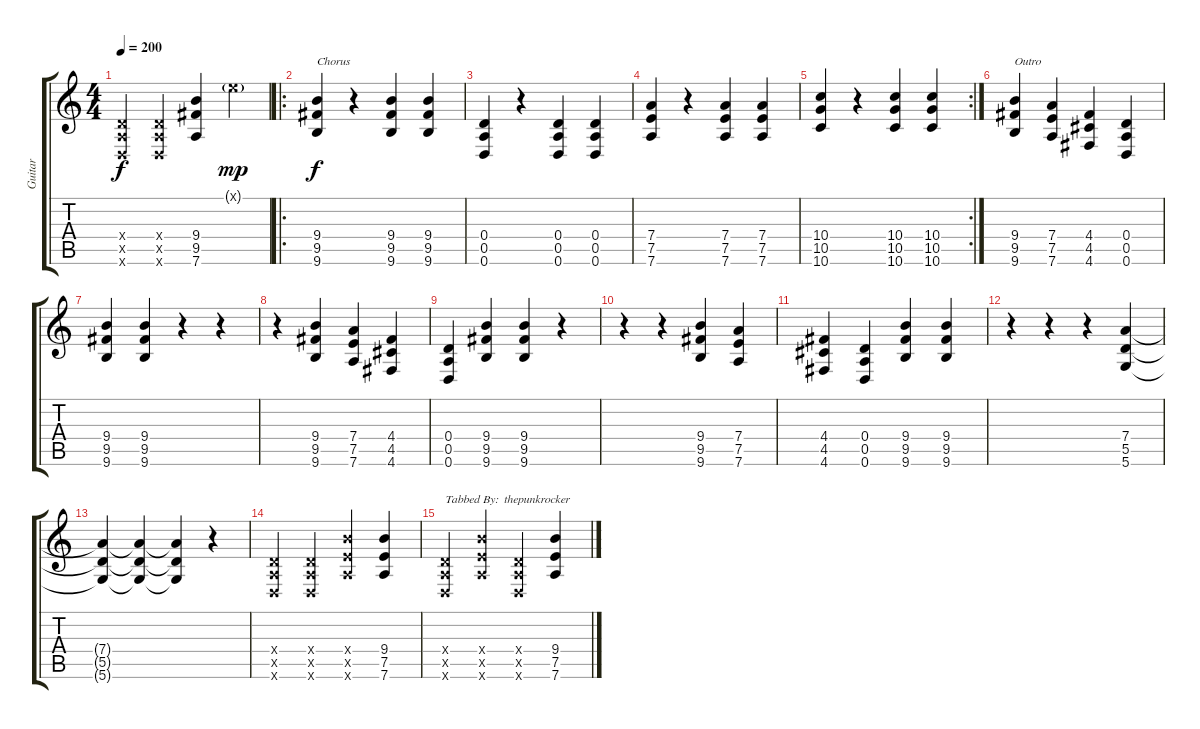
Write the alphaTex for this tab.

\track ("Guitar" "Guitar") {instrument overdrivenguitar}
\staff {score tabs}
\tuning (E4 B3 G3 D3 A2 D2) {hide}
\ts (4 4)
\tempo 200
\clef g2
\ks c
(0.4{x} 0.5{x} 0.6{x}).4{dy f} (0.4{x} 0.5{x} 0.6{x}).4 (9.4 9.5 7.6).4 0.1{g x}.4{dy mp} |
\ro
(9.4 9.5 9.6).4{txt "Chorus" dy f} r.4 (9.4 9.5 9.6).4 (9.4 9.5 9.6).4 |
(0.4 0.5 0.6).4 r.4 (0.4 0.5 0.6).4 (0.4 0.5 0.6).4 |
(7.4 7.5 7.6).4 r.4 (7.4 7.5 7.6).4 (7.4 7.5 7.6).4 |
\rc 2
(10.4 10.5 10.6).4 r.4 (10.4 10.5 10.6).4 (10.4 10.5 10.6).4 |
(9.4 9.5 9.6).4{txt "Outro"} (7.4 7.5 7.6).4 (4.4 4.5 4.6).4 (0.4 0.5 0.6).4 |
(9.4 9.5 9.6).4 (9.4 9.5 9.6).4 r.4 r.4 |
r.4 (9.4 9.5 9.6).4 (7.4 7.5 7.6).4 (4.4 4.5 4.6).4 |
(0.4 0.5 0.6).4 (9.4 9.5 9.6).4 (9.4 9.5 9.6).4 r.4 |
r.4 r.4 (9.4 9.5 9.6).4 (7.4 7.5 7.6).4 |
(4.4 4.5 4.6).4 (0.4 0.5 0.6).4 (9.4 9.5 9.6).4 (9.4 9.5 9.6).4 |
r.4 r.4 r.4 (7.4 5.5 5.6).4 |
(7.4{t} 5.5{t} 5.6{t}).4 (7.4{t} 5.5{t} 5.6{t}).4 (7.4{t} 5.5{t} 5.6{t}).4 r.4 |
(0.4{x} 0.5{x} 0.6{x}).4 (0.4{x} 0.5{x} 0.6{x}).4 (9.4{x} 7.5{x} 7.6{x}).4 (9.4 7.5 7.6).4 |
(0.4{x} 0.5{x} 0.6{x}).4{txt "Tabbed By:  thepunkrocker"} (9.4{x} 7.5{x} 7.6{x}).4 (0.4{x} 0.5{x} 0.6{x}).4 (9.4 7.5 7.6).4
